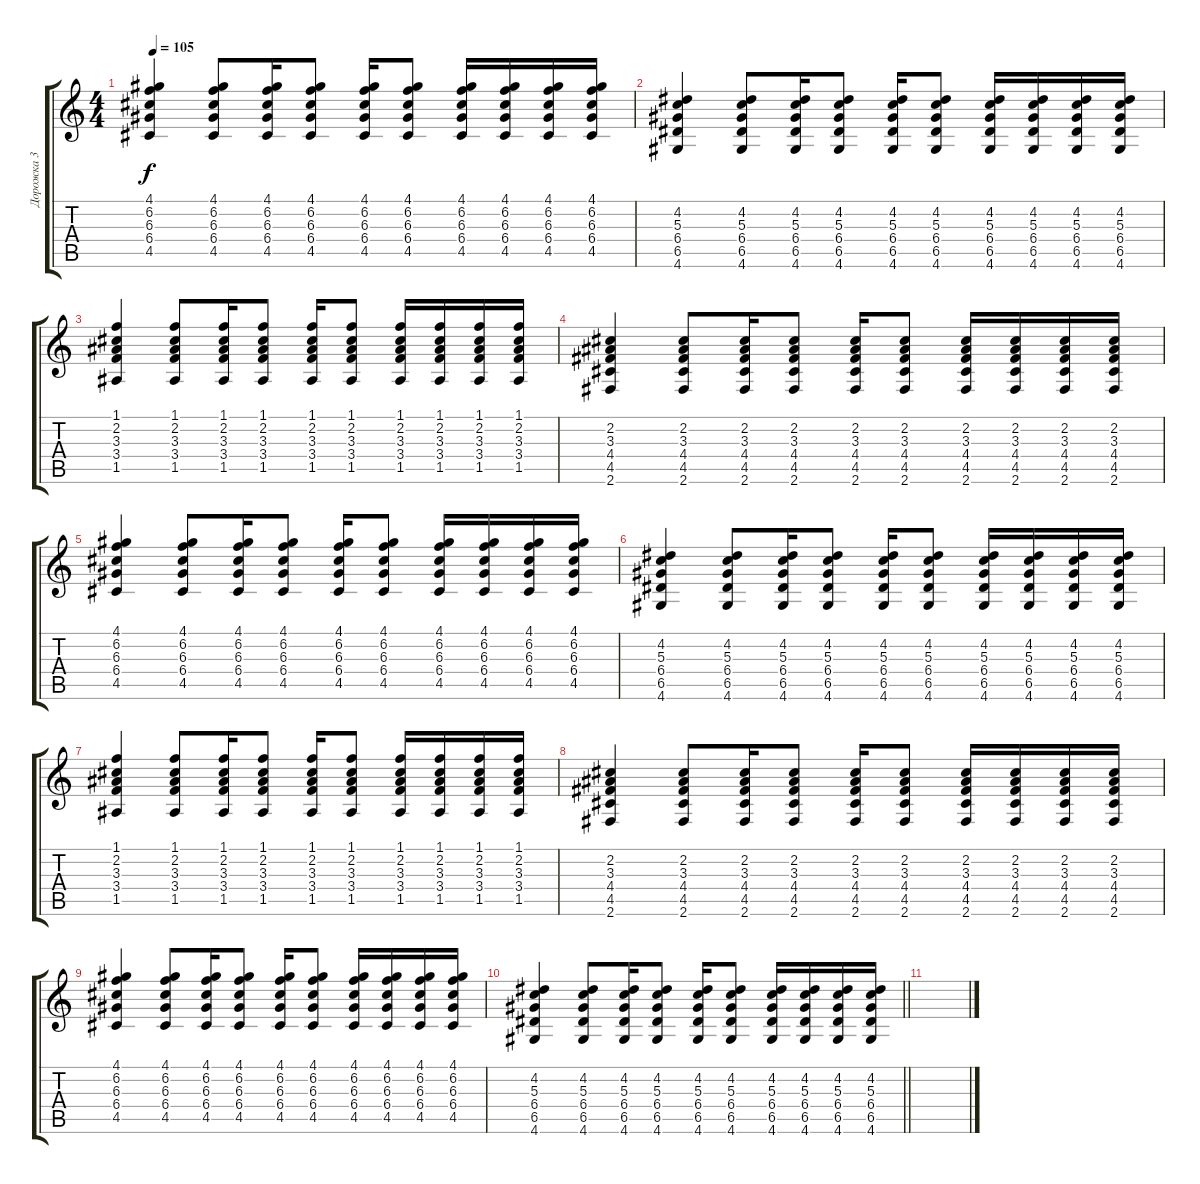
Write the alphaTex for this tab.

\track ("Дорожка 3" "Дорожка 3") {instrument acousticguitarsteel}
\staff {score tabs}
\tuning (E4 B3 G3 D3 A2 E2) {hide}
\ts (4 4)
\tempo 105
\clef g2
\ks c
(4.1 6.2 6.3 6.4 4.5).4{dy f} (4.1 6.2 6.3 6.4 4.5).8 (4.1 6.2 6.3 6.4 4.5).16 (4.1 6.2 6.3 6.4 4.5).8 (4.1 6.2 6.3 6.4 4.5).16 (4.1 6.2 6.3 6.4 4.5).8 (4.1 6.2 6.3 6.4 4.5).16 (4.1 6.2 6.3 6.4 4.5).16 (4.1 6.2 6.3 6.4 4.5).16 (4.1 6.2 6.3 6.4 4.5).16 |
(4.2 5.3 6.4 6.5 4.6).4 (4.2 5.3 6.4 6.5 4.6).8 (4.2 5.3 6.4 6.5 4.6).16 (4.2 5.3 6.4 6.5 4.6).8 (4.2 5.3 6.4 6.5 4.6).16 (4.2 5.3 6.4 6.5 4.6).8 (4.2 5.3 6.4 6.5 4.6).16 (4.2 5.3 6.4 6.5 4.6).16 (4.2 5.3 6.4 6.5 4.6).16 (4.2 5.3 6.4 6.5 4.6).16 |
(1.1 2.2 3.3 3.4 1.5).4 (1.1 2.2 3.3 3.4 1.5).8 (1.1 2.2 3.3 3.4 1.5).16 (1.1 2.2 3.3 3.4 1.5).8 (1.1 2.2 3.3 3.4 1.5).16 (1.1 2.2 3.3 3.4 1.5).8 (1.1 2.2 3.3 3.4 1.5).16 (1.1 2.2 3.3 3.4 1.5).16 (1.1 2.2 3.3 3.4 1.5).16 (1.1 2.2 3.3 3.4 1.5).16 |
(2.2 3.3 4.4 4.5 2.6).4 (2.2 3.3 4.4 4.5 2.6).8 (2.2 3.3 4.4 4.5 2.6).16 (2.2 3.3 4.4 4.5 2.6).8 (2.2 3.3 4.4 4.5 2.6).16 (2.2 3.3 4.4 4.5 2.6).8 (2.2 3.3 4.4 4.5 2.6).16 (2.2 3.3 4.4 4.5 2.6).16 (2.2 3.3 4.4 4.5 2.6).16 (2.2 3.3 4.4 4.5 2.6).16 |
(4.1 6.2 6.3 6.4 4.5).4 (4.1 6.2 6.3 6.4 4.5).8 (4.1 6.2 6.3 6.4 4.5).16 (4.1 6.2 6.3 6.4 4.5).8 (4.1 6.2 6.3 6.4 4.5).16 (4.1 6.2 6.3 6.4 4.5).8 (4.1 6.2 6.3 6.4 4.5).16 (4.1 6.2 6.3 6.4 4.5).16 (4.1 6.2 6.3 6.4 4.5).16 (4.1 6.2 6.3 6.4 4.5).16 |
(4.2 5.3 6.4 6.5 4.6).4 (4.2 5.3 6.4 6.5 4.6).8 (4.2 5.3 6.4 6.5 4.6).16 (4.2 5.3 6.4 6.5 4.6).8 (4.2 5.3 6.4 6.5 4.6).16 (4.2 5.3 6.4 6.5 4.6).8 (4.2 5.3 6.4 6.5 4.6).16 (4.2 5.3 6.4 6.5 4.6).16 (4.2 5.3 6.4 6.5 4.6).16 (4.2 5.3 6.4 6.5 4.6).16 |
(1.1 2.2 3.3 3.4 1.5).4{volume 16 instrument acousticguitarsteel} (1.1 2.2 3.3 3.4 1.5).8 (1.1 2.2 3.3 3.4 1.5).16 (1.1 2.2 3.3 3.4 1.5).8 (1.1 2.2 3.3 3.4 1.5).16 (1.1 2.2 3.3 3.4 1.5).8 (1.1 2.2 3.3 3.4 1.5).16 (1.1 2.2 3.3 3.4 1.5).16 (1.1 2.2 3.3 3.4 1.5).16 (1.1 2.2 3.3 3.4 1.5).16 |
(2.2 3.3 4.4 4.5 2.6).4 (2.2 3.3 4.4 4.5 2.6).8 (2.2 3.3 4.4 4.5 2.6).16 (2.2 3.3 4.4 4.5 2.6).8 (2.2 3.3 4.4 4.5 2.6).16 (2.2 3.3 4.4 4.5 2.6).8 (2.2 3.3 4.4 4.5 2.6).16 (2.2 3.3 4.4 4.5 2.6).16 (2.2 3.3 4.4 4.5 2.6).16 (2.2 3.3 4.4 4.5 2.6).16 |
(4.1 6.2 6.3 6.4 4.5).4 (4.1 6.2 6.3 6.4 4.5).8 (4.1 6.2 6.3 6.4 4.5).16 (4.1 6.2 6.3 6.4 4.5).8 (4.1 6.2 6.3 6.4 4.5).16 (4.1 6.2 6.3 6.4 4.5).8 (4.1 6.2 6.3 6.4 4.5).16 (4.1 6.2 6.3 6.4 4.5).16 (4.1 6.2 6.3 6.4 4.5).16 (4.1 6.2 6.3 6.4 4.5).16 |
\barLineRight lightlight
(4.2 5.3 6.4 6.5 4.6).4 (4.2 5.3 6.4 6.5 4.6).8 (4.2 5.3 6.4 6.5 4.6).16 (4.2 5.3 6.4 6.5 4.6).8 (4.2 5.3 6.4 6.5 4.6).16 (4.2 5.3 6.4 6.5 4.6).8 (4.2 5.3 6.4 6.5 4.6).16 (4.2 5.3 6.4 6.5 4.6).16 (4.2 5.3 6.4 6.5 4.6).16 (4.2 5.3 6.4 6.5 4.6).16 |
\section ("" "")
